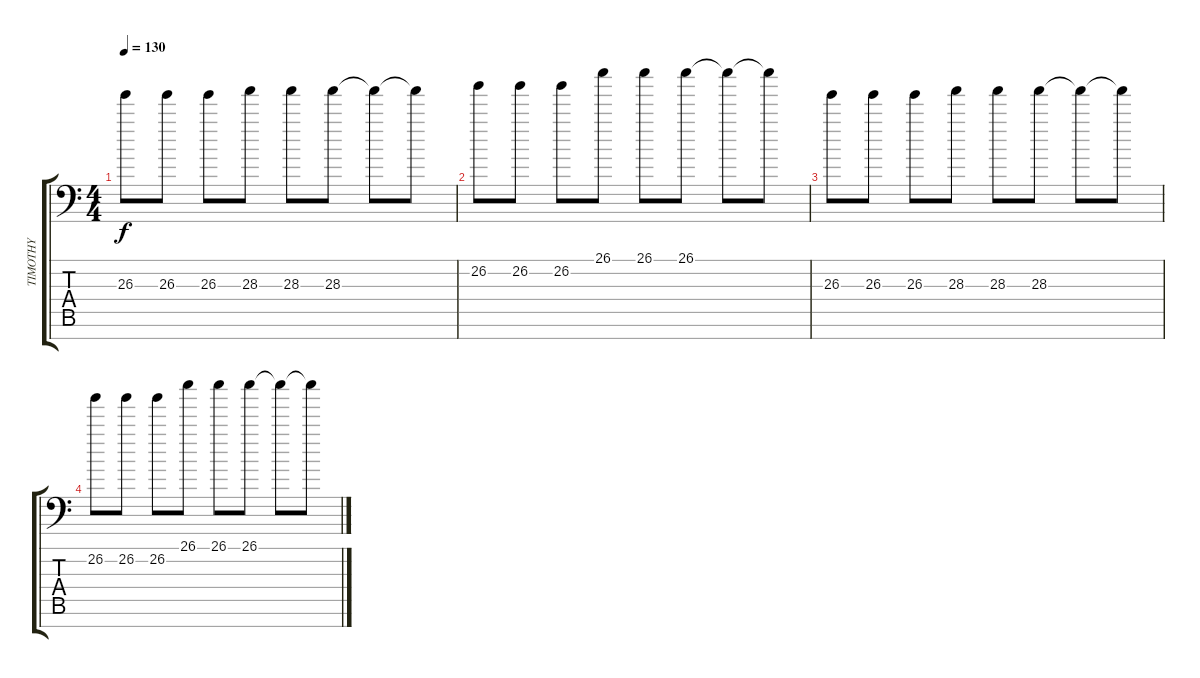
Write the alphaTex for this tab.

\track ("TIMOTHY" "TIMOTHY") {instrument distortionguitar}
\staff {score tabs}
\tuning (D4 A3 F3 C3 G2 D2 A1) {hide}
\ts (4 4)
\tempo 130
\clef f4
\ks c
26.3.8{dy f volume 14} 26.3.8 26.3.8 28.3.8 28.3.8 28.3.8 28.3{t}.8 28.3{t}.8 |
26.2.8{volume 12} 26.2.8 26.2.8 26.1.8 26.1.8 26.1.8 26.1{t}.8 26.1{t}.8 |
26.3.8{volume 10} 26.3.8 26.3.8 28.3.8{volume 8} 28.3.8 28.3.8 28.3{t}.8 28.3{t}.8 |
26.2.8{volume 6} 26.2.8 26.2.8 26.1.8{volume 4} 26.1.8 26.1.8{volume 2} 26.1{t}.8 26.1{t}.8
